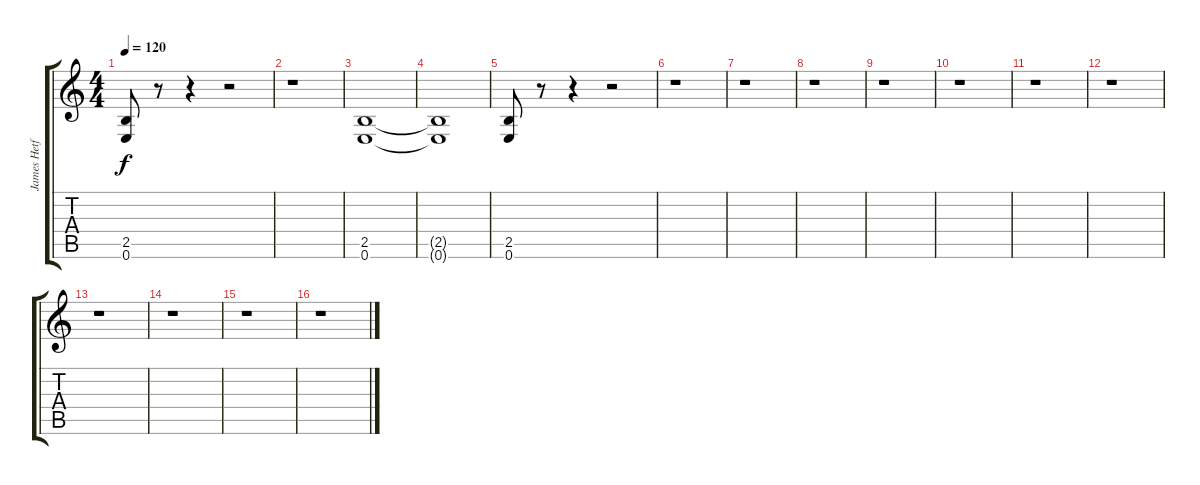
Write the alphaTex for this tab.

\track ("James Hetfield (Rhythm)" "James Hetf") {instrument acousticguitarsteel}
\staff {score tabs}
\tuning (E4 B3 G3 D3 A2 E2) {hide}
\ts (4 4)
\tempo 120
\clef g2
\ks c
(2.5 0.6).8{dy f} r.8 r.4 r.2 |
r.1 |
(2.5 0.6).1 |
(2.5{t} 0.6{t}).1 |
(2.5 0.6).8 r.8 r.4 r.2 |
r.1 |
r.1 |
r.1 |
r.1 |
r.1 |
r.1 |
r.1 |
r.1 |
r.1 |
r.1 |
r.1
